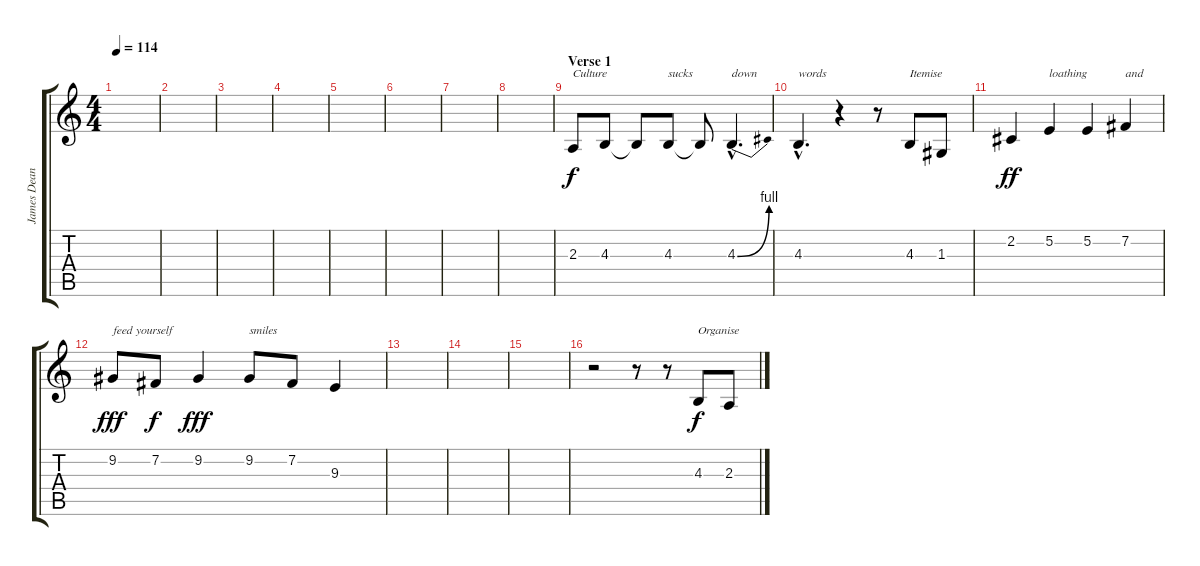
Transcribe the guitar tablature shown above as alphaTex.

\track ("James Dean Bradfield Vocals" "James Dean") {instrument viola}
\staff {score tabs}
\tuning (E4 B3 G3 D3 A2 E2) {hide}
\ts (4 4)
\tempo 114
\clef g2
\ks c
|
|
|
|
|
|
|
|
\section ("" "Verse 1")
2.3.8{txt "Culture"} 4.3.8 4.3{t}.8 4.3.8{txt "sucks"} 4.3{t}.8 4.3{be (bend 0 0 60 4) hac}.4{d txt "down"} |
4.3{hac}.4{d txt "words"} r.4 r.8 4.3.8{txt "Itemise"} 1.3.8 |
2.2.4{dy ff} 5.2.4{txt "loathing"} 5.2.4 7.2.4{txt "and"} |
9.2.8{txt "feed yourself" dy fff} 7.2.8{dy f} 9.2.4{dy fff} 9.2.8{txt "smiles"} 7.2.8 9.3.4 |
|
|
|
r.2 r.8 r.8 4.3.8{txt "Organise" dy f} 2.3.8
